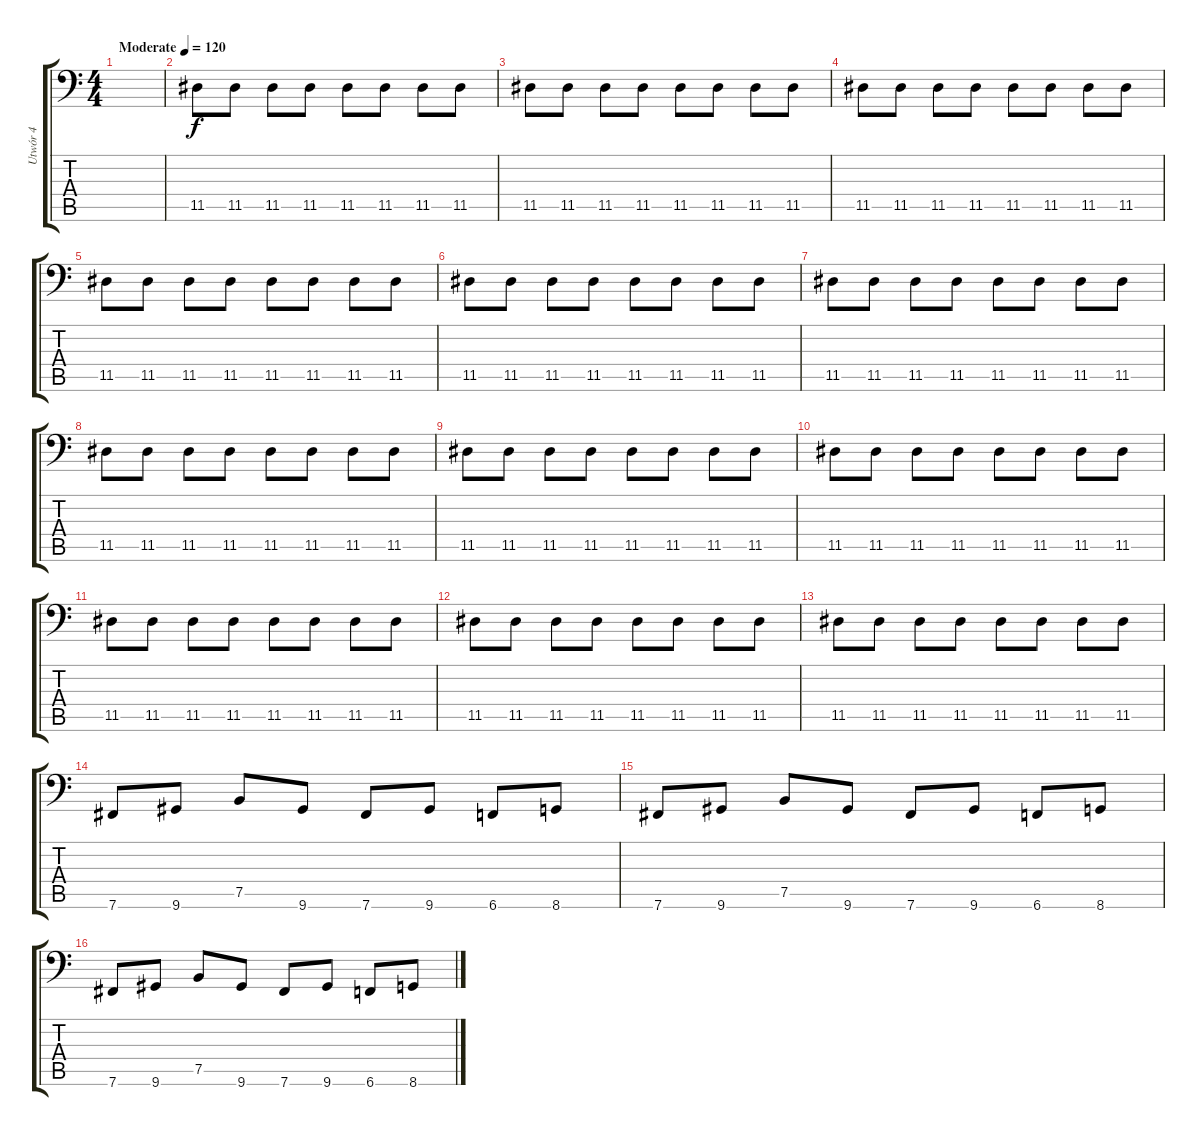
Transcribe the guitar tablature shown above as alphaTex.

\track ("Utwór 4" "Utwór 4") {instrument electricbassfinger}
\staff {score tabs}
\tuning (C3 G2 D2 A1 E1 B0) {hide}
\ts (4 4)
\tempo (120 "Moderate")
\clef f4
\ks c
|
11.5.8 11.5.8 11.5.8 11.5.8 11.5.8 11.5.8 11.5.8 11.5.8 |
11.5.8 11.5.8 11.5.8 11.5.8 11.5.8 11.5.8 11.5.8 11.5.8 |
11.5.8 11.5.8 11.5.8 11.5.8 11.5.8 11.5.8 11.5.8 11.5.8 |
11.5.8 11.5.8 11.5.8 11.5.8 11.5.8 11.5.8 11.5.8 11.5.8 |
11.5.8 11.5.8 11.5.8 11.5.8 11.5.8 11.5.8 11.5.8 11.5.8 |
11.5.8 11.5.8 11.5.8 11.5.8 11.5.8 11.5.8 11.5.8 11.5.8 |
11.5.8 11.5.8 11.5.8 11.5.8 11.5.8 11.5.8 11.5.8 11.5.8 |
11.5.8 11.5.8 11.5.8 11.5.8 11.5.8 11.5.8 11.5.8 11.5.8 |
11.5.8 11.5.8 11.5.8 11.5.8 11.5.8 11.5.8 11.5.8 11.5.8 |
11.5.8 11.5.8 11.5.8 11.5.8 11.5.8 11.5.8 11.5.8 11.5.8 |
11.5.8 11.5.8 11.5.8 11.5.8 11.5.8 11.5.8 11.5.8 11.5.8 |
11.5.8 11.5.8 11.5.8 11.5.8 11.5.8 11.5.8 11.5.8 11.5.8 |
7.6.8 9.6.8 7.5.8 9.6.8 7.6.8 9.6.8 6.6.8 8.6.8 |
7.6.8 9.6.8 7.5.8 9.6.8 7.6.8 9.6.8 6.6.8 8.6.8 |
7.6.8 9.6.8 7.5.8 9.6.8 7.6.8 9.6.8 6.6.8 8.6.8
